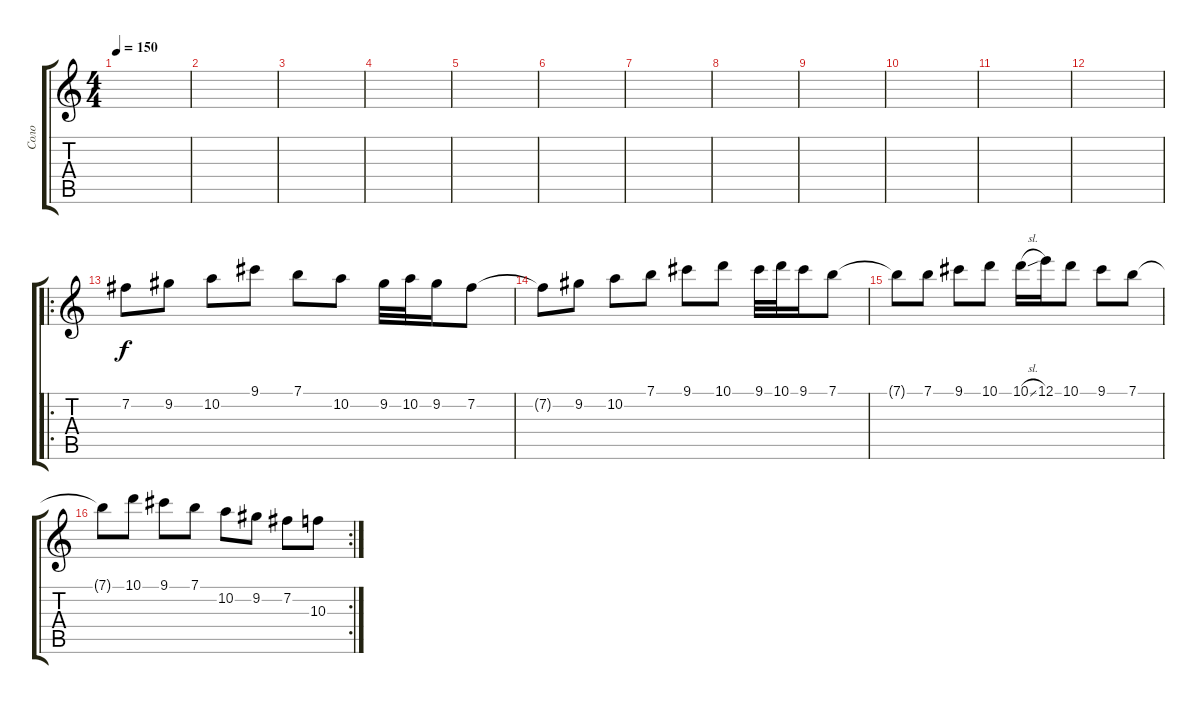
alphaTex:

\track ("Соло" "Соло") {instrument acousticguitarsteel}
\staff {score tabs}
\tuning (E4 B3 G3 D3 A2 E2) {hide}
\ts (4 4)
\tempo 150
\clef g2
\ks c
|
|
|
|
|
|
|
|
|
|
|
|
\ro
7.2.8 9.2.8 10.2.8 9.1.8 7.1.8 10.2.8 9.2.32 10.2.32 9.2.16 7.2.8 |
7.2{t}.8 9.2.8 10.2.8 7.1.8 9.1.8 10.1.8 9.1.32 10.1.32 9.1.16 7.1.8 |
7.1{t}.8 7.1.8 9.1.8 10.1.8 10.1{sl}.16 12.1.16 10.1.8 9.1.8 7.1.8 |
\rc 2
7.1{t}.8 10.1.8 9.1.8 7.1.8 10.2.8 9.2.8 7.2.8 10.3.8
